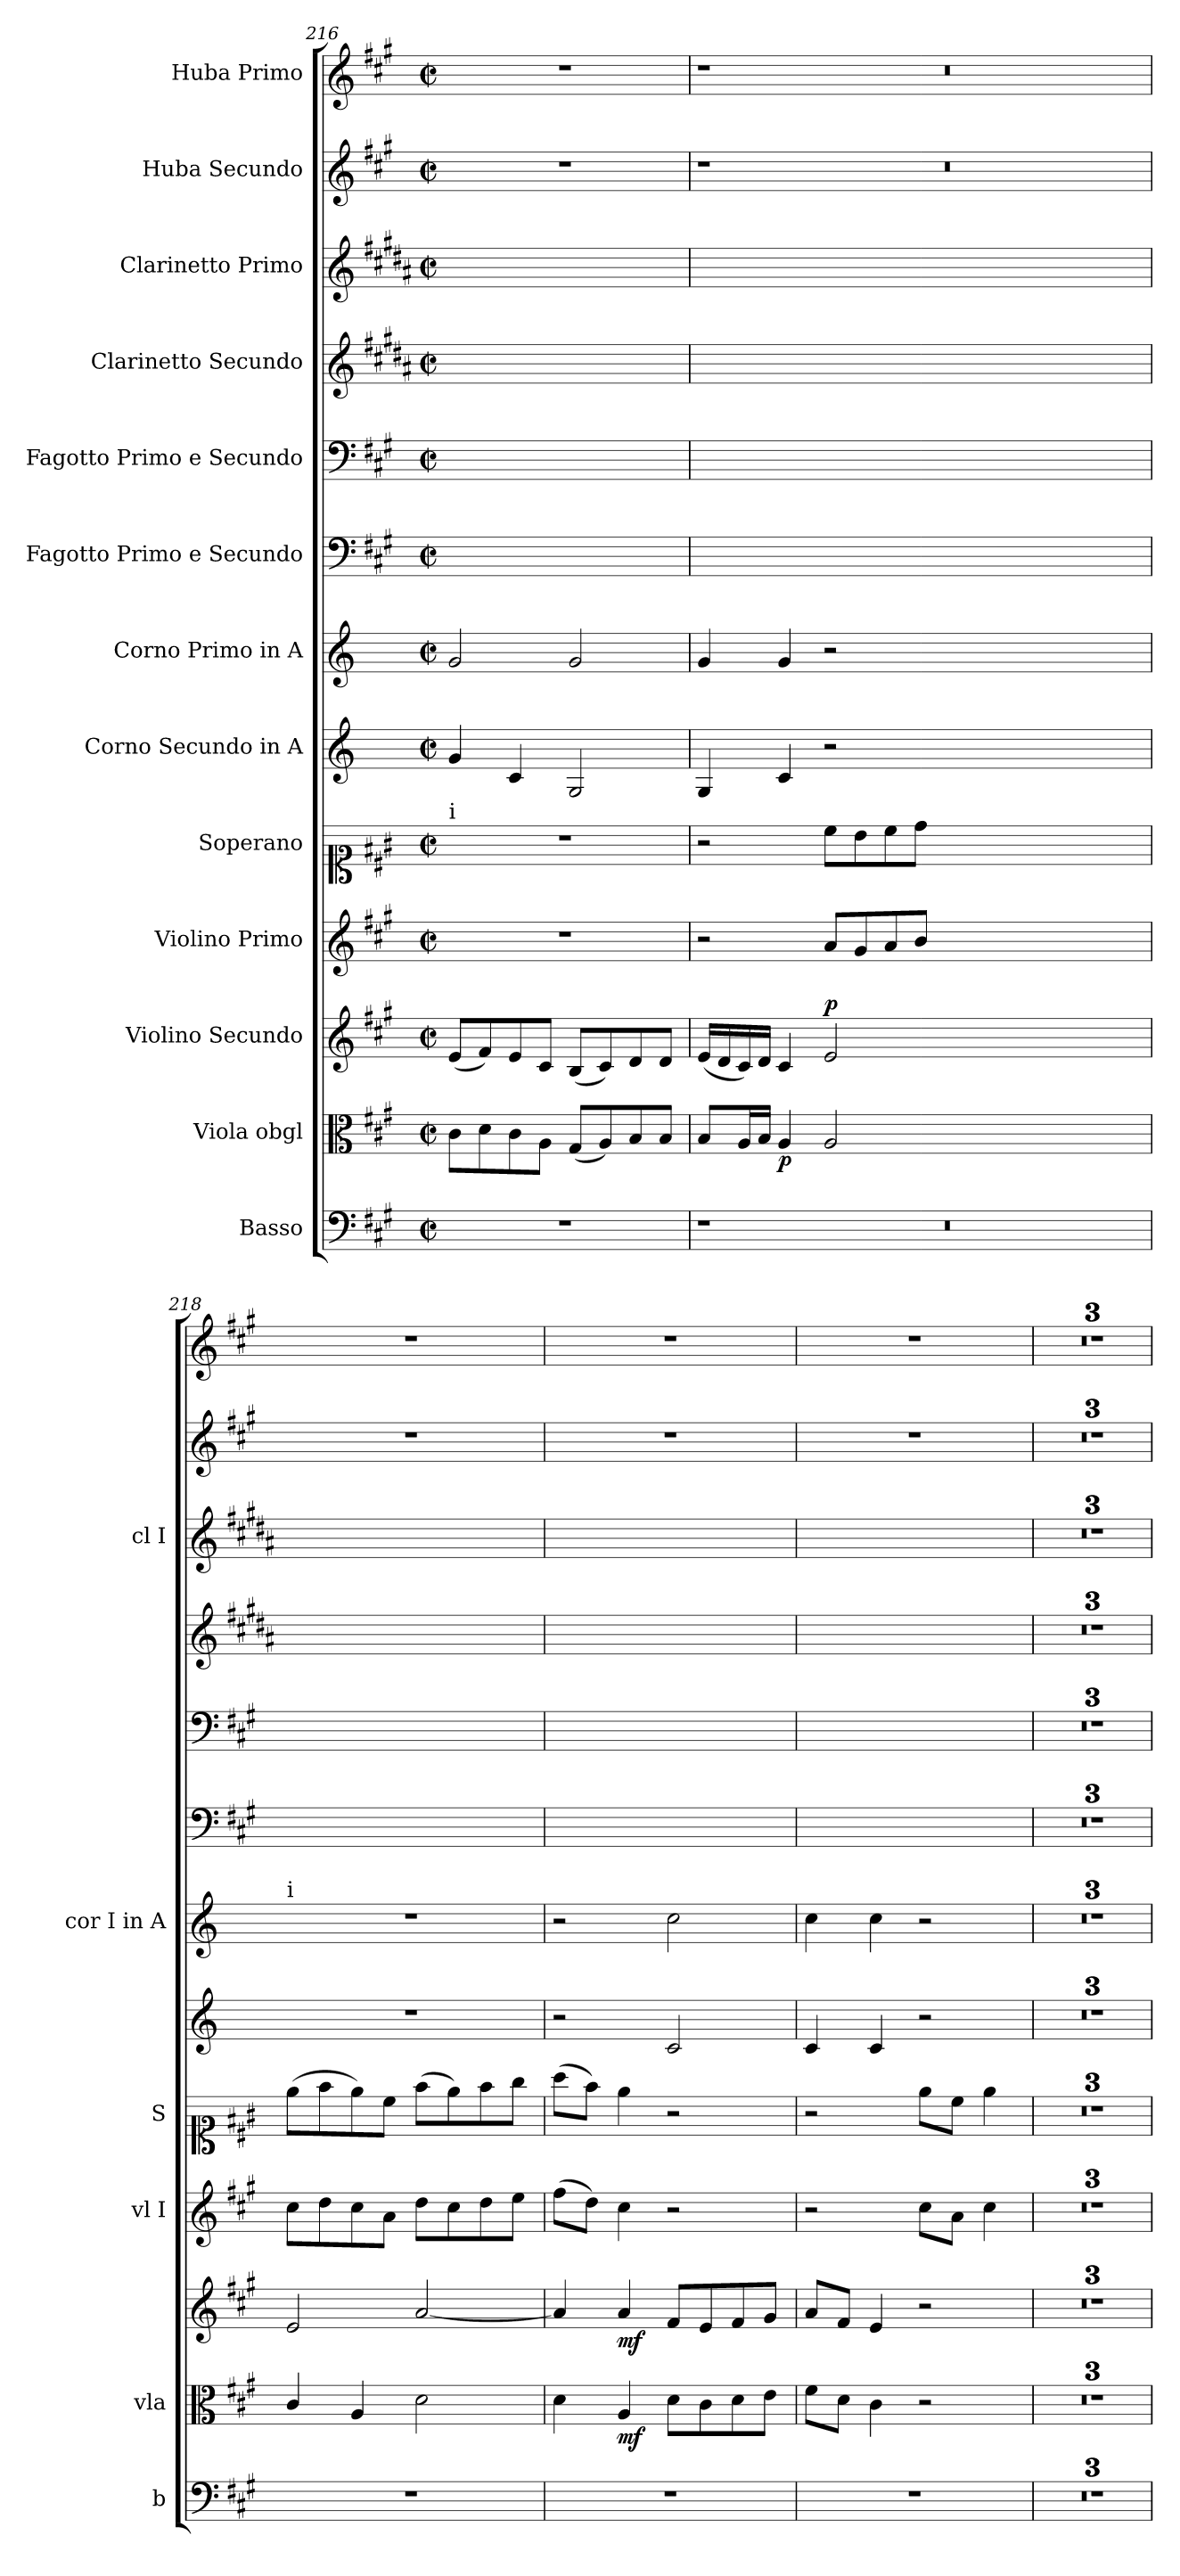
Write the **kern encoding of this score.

**kern	**kern	**dynam	**kern	**dynam	**kern	**kern	**kern	**kern	**kern	**kern	**kern	**kern	**kern	**kern
*part13	*part12	*part12	*part11	*part11	*part10	*part9	*part8	*part7	*part6	*part5	*part4	*part3	*part2	*part1
*staff13	*staff12	*staff12	*staff11	*staff11	*staff10	*staff9	*staff8	*staff7	*staff6	*staff5	*staff4	*staff3	*staff2	*staff1
*I"Basso	*I"Viola obgl	*	*I"Violino Secundo	*	*I"Violino Primo	*I"Soperano	*I"Corno Secundo in A	*I"Corno Primo in A	*I"Fagotto Primo e Secundo	*I"Fagotto Primo e Secundo	*I"Clarinetto Secundo	*I"Clarinetto Primo	*I"Huba Secundo	*I"Huba Primo
*I'b	*I'vla	*	*	*	*I'vl I	*I'S	*	*I'cor I in A	*	*	*	*I'cl I	*	*
*clefF4	*clefC3	*	*clefG2	*	*clefG2	*clefC1	*clefG2	*clefG2	*clefF4	*clefF4	*clefG2	*clefG2	*clefG2	*clefG2
*	*	*	*	*	*	*	*ITrd2c3	*ITrd2c3	*	*	*ITrd1c2	*ITrd1c2	*	*
*k[f#c#g#]	*k[f#c#g#]	*	*k[f#c#g#]	*	*k[f#c#g#]	*k[f#c#g#]	*k[f#c#g#]	*k[f#c#g#]	*k[f#c#g#]	*k[f#c#g#]	*k[f#c#g#]	*k[f#c#g#]	*k[f#c#g#]	*k[f#c#g#]
*A:	*A:	*	*A:	*	*A:	*A:	*A:	*A:	*A:	*A:	*A:	*A:	*A:	*A:
*M2/2	*M2/2	*	*M2/2	*	*M2/2	*M2/2	*M2/2	*M2/2	*M2/2	*M2/2	*M2/2	*M2/2	*M2/2	*M2/2
*met(c|)	*met(c|)	*	*met(c|)	*	*met(c|)	*met(c|)	*met(c|)	*met(c|)	*met(c|)	*met(c|)	*met(c|)	*met(c|)	*met(c|)	*met(c|)
=216	=216	=216	=216	=216	=216	=216	=216	=216	=216	=216	=216	=216	=216	=216
!	!	!	!	!	!	!LO:TX:a:t=i	!	!	!	!	!	!	!	!
1r	8c#\L	.	(8e/L	.	1r	1r	4e/	2e/	1ryy	1ryy	1ryy	1ryy	1r	1r
.	8d\	.	8f#/)	.	.	.	.	.	.	.	.	.	.	.
.	8c#\	.	8e/	.	.	.	4A/	.	.	.	.	.	.	.
.	8A\J	.	8c#/J	.	.	.	.	.	.	.	.	.	.	.
.	(8G#/L	.	(8B/L	.	.	.	2E/	2e/	.	.	.	.	.	.
.	8A/)	.	8c#/)	.	.	.	.	.	.	.	.	.	.	.
.	8B/	.	8d/	.	.	.	.	.	.	.	.	.	.	.
.	8B/J	.	8d/J	.	.	.	.	.	.	.	.	.	.	.
=217	=217	=217	=217	=217	=217	=217	=217	=217	=217	=217	=217	=217	=217	=217
1r	8B/L	.	(16e/LL	.	2r	2r	4E/	4e/	1ryy	1ryy	1ryy	1ryy	1r	1r
.	.	.	16d/	.	.	.	.	.	.	.	.	.	.	.
.	16A/L	.	16c#/)	.	.	.	.	.	.	.	.	.	.	.
.	16B/JJ	.	16d/JJ	.	.	.	.	.	.	.	.	.	.	.
!	!	!LO:DY:b	!	!	!	!	!	!	!	!	!	!	!	!
.	4A/	p.	4c#/	.	.	.	4A/	4e/	.	.	.	.	.	.
!	!	!	!	!LO:DY:a	!	!	!	!	!	!	!	!	!	!
.	2A/	.	2e/	p	8a/L	8cc#\L	2r	2r	.	.	.	.	.	.
.	.	.	.	.	8g#/	8b\	.	.	.	.	.	.	.	.
.	.	.	.	.	8a/	8cc#\	.	.	.	.	.	.	.	.
.	.	.	.	.	8b/J	8dd\J	.	.	.	.	.	.	.	.
0.r	0.ryy	.	0.ryy	.	0.ryy	0.ryy	0.ryy	0.ryy	0.ryy	0.ryy	0.ryy	0.ryy	0.r	0.r
=218	=218	=218	=218	=218	=218	=218	=218	=218	=218	=218	=218	=218	=218	=218
!	!	!	!	!	!	!	!	!LO:TX:a:t=i	!	!	!	!	!	!
1r	4c#/	.	2e/	.	8cc#\L	(8ee\L	1r	1r	1ryy	1ryy	1ryy	1ryy	1r	1r
.	.	.	.	.	8dd\	8ff#\	.	.	.	.	.	.	.	.
.	4A/	.	.	.	8cc#\	8ee\)	.	.	.	.	.	.	.	.
.	.	.	.	.	8a\J	8cc#\J	.	.	.	.	.	.	.	.
.	2d\	.	[2a/	.	8dd\L	(8ff#\L	.	.	.	.	.	.	.	.
.	.	.	.	.	8cc#\	8ee\)	.	.	.	.	.	.	.	.
.	.	.	.	.	8dd\	8ff#\	.	.	.	.	.	.	.	.
.	.	.	.	.	8ee\J	8gg#\J	.	.	.	.	.	.	.	.
=219	=219	=219	=219	=219	=219	=219	=219	=219	=219	=219	=219	=219	=219	=219
1r	4d\	.	4a/]	.	(8ff#\L	(8aa\L	2r	2r	1ryy	1ryy	1ryy	1ryy	1r	1r
.	.	.	.	.	8dd\J)	8ff#\J)	.	.	.	.	.	.	.	.
.	4A/	mf	4a/	mf	4cc#\	4ee\	.	.	.	.	.	.	.	.
.	8d\L	.	8f#/L	.	2r	2r	2A/	2a\	.	.	.	.	.	.
.	8c#\	.	8e/	.	.	.	.	.	.	.	.	.	.	.
.	8d\	.	8f#/	.	.	.	.	.	.	.	.	.	.	.
.	8e\J	.	8g#/J	.	.	.	.	.	.	.	.	.	.	.
=220	=220	=220	=220	=220	=220	=220	=220	=220	=220	=220	=220	=220	=220	=220
1r	8f#\L	.	8a/L	.	2r	2r	4A/	4a\	1ryy	1ryy	1ryy	1ryy	1r	1r
.	8d\J	.	8f#/J	.	.	.	.	.	.	.	.	.	.	.
.	4c#\	.	4e/	.	.	.	4A/	4a\	.	.	.	.	.	.
.	2r	.	2r	.	8cc#\L	8ee\L	2r	2r	.	.	.	.	.	.
.	.	.	.	.	8a\J	8cc#\J	.	.	.	.	.	.	.	.
.	.	.	.	.	4cc#\	4ee\	.	.	.	.	.	.	.	.
=221	=221	=221	=221	=221	=221	=221	=221	=221	=221	=221	=221	=221	=221	=221
1r	1ryy	.	1ryy	.	1ryy	1ryy	1ryy	1ryy	1ryy	1ryy	1ryy	1ryy	1r	1r
=222	=222	=222	=222	=222	=222	=222	=222	=222	=222	=222	=222	=222	=222	=222
1r	1ryy	.	1ryy	.	1ryy	1ryy	1ryy	1ryy	1ryy	1ryy	1ryy	1ryy	1r	1r
=223	=223	=223	=223	=223	=223	=223	=223	=223	=223	=223	=223	=223	=223	=223
1r	1ryy	.	1ryy	.	1ryy	1ryy	1ryy	1ryy	1ryy	1ryy	1ryy	1ryy	1r	1r
=	=	=	=	=	=	=	=	=	=	=	=	=	=	=
*-	*-	*-	*-	*-	*-	*-	*-	*-	*-	*-	*-	*-	*-	*-
